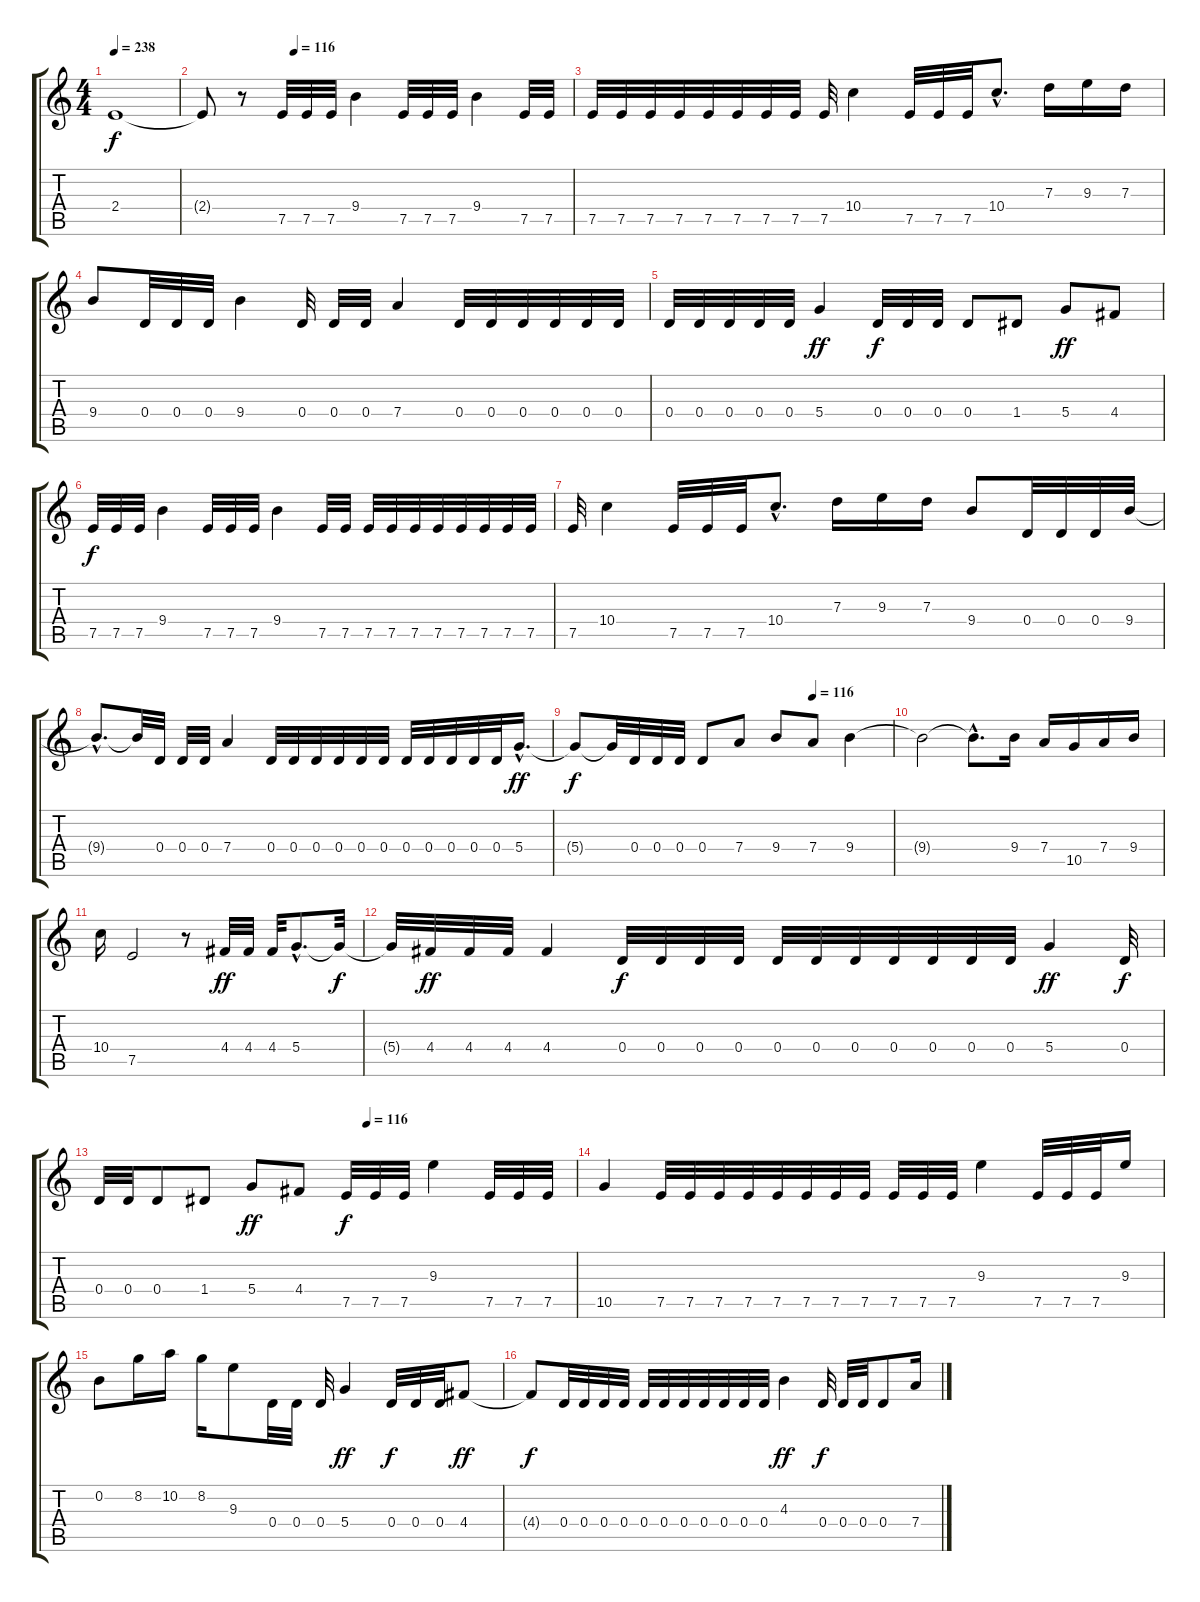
\track "" {instrument overdrivenguitar}
\staff {score tabs}
\tuning (E4 B3 G3 D3 A2 E2) {hide}
\ts (4 4)
\tempo 238
\clef g2
\ks c
2.4{t}.1{dy f} |
\tempo (116 0.25)
2.4{t}.8 r.8 7.5.32 7.5.32 7.5.32 9.4.4 7.5.32 7.5.32 7.5.32 9.4.4 7.5.32 7.5.32 |
7.5.32 7.5.32 7.5.32 7.5.32 7.5.32 7.5.32 7.5.32 7.5.32 7.5.32 10.4.4 7.5.32 7.5.32 7.5.32 10.4{hac}.8{d} 7.3.16 9.3.16 7.3.16 |
9.4.8 0.4.32 0.4.32 0.4.32 9.4.4 0.4.32 0.4.32 0.4.32 7.4.4 0.4.32 0.4.32 0.4.32 0.4.32 0.4.32 0.4.32 |
0.4.32 0.4.32 0.4.32 0.4.32 0.4.32 5.4.4{dy ff} 0.4.32{dy f} 0.4.32 0.4.32 0.4.8 1.4.8 5.4.8{dy ff} 4.4.8 |
7.5.32{dy f} 7.5.32 7.5.32 9.4.4 7.5.32 7.5.32 7.5.32 9.4.4 7.5.32 7.5.32 7.5.32 7.5.32 7.5.32 7.5.32 7.5.32 7.5.32 7.5.32 7.5.32 |
7.5.32 10.4.4 7.5.32 7.5.32 7.5.32 10.4{hac}.8{d} 7.3.16 9.3.16 7.3.16 9.4.8 0.4.32 0.4.32 0.4.32 9.4.32 |
9.4{hac t}.8{d} 9.4{t}.32 0.4.32 0.4.32 0.4.32 7.4.4 0.4.32 0.4.32 0.4.32 0.4.32 0.4.32 0.4.32 0.4.32 0.4.32 0.4.32 0.4.32 0.4.32 5.4{hac}.16{d dy ff} |
\tempo (116 0.75)
5.4{t}.8{dy f} 5.4{t}.32 0.4.32 0.4.32 0.4.32 0.4.8 7.4.8 9.4.8 7.4.8 9.4.4 |
9.4{t}.2 9.4{hac t}.8{d} 9.4.16 7.4.16 10.5.16 7.4.16 9.4.16 |
10.4.16 7.5.2 r.8 4.4.32{dy ff} 4.4.32 4.4.32 5.4{hac}.8{d} 5.4{t}.32{dy f} |
5.4{t}.32 4.4.32{dy ff} 4.4.32 4.4.32 4.4.4 0.4.32{dy f} 0.4.32 0.4.32 0.4.32 0.4.32 0.4.32 0.4.32 0.4.32 0.4.32 0.4.32 0.4.32 5.4.4{dy ff} 0.4.32{dy f} |
\tempo (116 0.5625)
0.4.32 0.4.32 0.4.8 1.4.8 5.4.8{dy ff} 4.4.8 7.5.32{dy f} 7.5.32 7.5.32 9.3.4 7.5.32 7.5.32 7.5.32 |
10.5.4 7.5.32 7.5.32 7.5.32 7.5.32 7.5.32 7.5.32 7.5.32 7.5.32 7.5.32 7.5.32 7.5.32 9.3.4 7.5.32 7.5.32 7.5.32 9.3.16 |
0.2.8 8.2.16 10.2.16 8.2.16 9.3.8 0.4.32 0.4.32 0.4.32 5.4.4{dy ff} 0.4.32{dy f} 0.4.32 0.4.32 4.4.8{dy ff} |
4.4{t}.8{dy f} 0.4.32 0.4.32 0.4.32 0.4.32 0.4.32 0.4.32 0.4.32 0.4.32 0.4.32 0.4.32 0.4.32 4.3.4{dy ff} 0.4.32{dy f} 0.4.32 0.4.32 0.4.8 7.4.16
